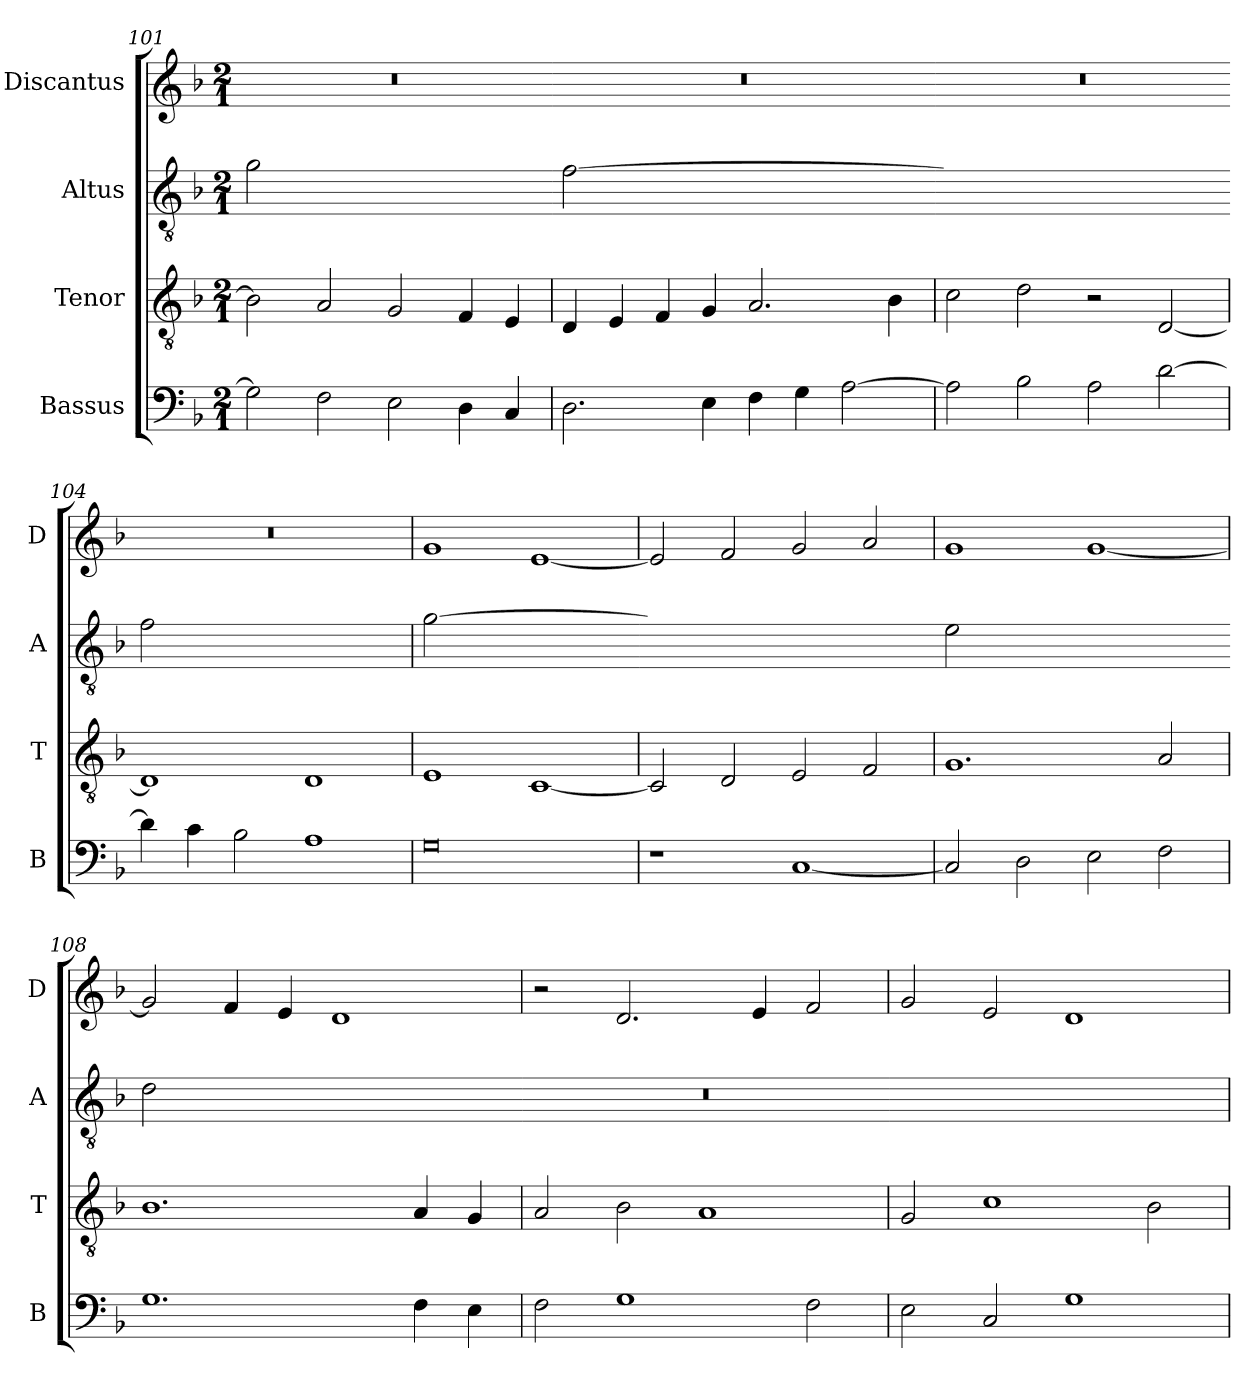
**kern	**kern	**kern	**kern
*part4	*part3	*part2	*part1
*staff4	*staff3	*staff2	*staff1
*I"Bassus	*I"Tenor	*I"Altus	*I"Discantus
*I'B	*I'T	*I'A	*I'D
*clefF4	*clefGv2	*clefGv2	*clefG2
*k[b-]	*k[b-]	*k[b-]	*k[b-]
*M2/1	*M2/1	*M2/1	*M2/1
=101	=101	=101	=101
!	!	!LO:N:vis=2	!
2G\]	2B-\]	0g	0r
2F\	2A/	.	.
2E\	2G/	.	.
4D\	4F/	.	.
4C/	4E/	.	.
=102	=102	=102-	=102
!	!	!LO:N:vis=2	!
2.D\	4D/	[0f	0r
.	4E/	.	.
.	4F/	.	.
4E\	4G/	.	.
4F\	2.A/	.	.
4G\	.	.	.
[2A\	.	.	.
.	4B-\	.	.
=103	=103	=103-	=103
!	!	!LO:N:vis=2	!
2A\]	2c\	0fyy]	0r
2B-\	2d\	.	.
2A\	2r	.	.
[2d\	[2D/	.	.
=104	=104	=104-	=104
!	!	!LO:N:vis=2	!
4d\]	1D]	0f	0r
4c\	.	.	.
2B-\	.	.	.
1A	1D	.	.
=105	=105	=105	=105
!	!	!LO:N:vis=2	!
0G	1E	[0g	1g
.	[1C	.	[1e
=106	=106	=106-	=106
!	!	!LO:N:vis=2	!
1r	2C/]	0gyy]	2e/]
.	2D/	.	2f/
[1C	2E/	.	2g/
.	2F/	.	2a/
=107	=107	=107-	=107
!	!	!LO:N:vis=2	!
2C/]	1.G	0e	1g
2D\	.	.	.
2E\	.	.	[1g
2F\	2A/	.	.
=108	=108	=108-	=108
!	!	!LO:N:vis=2	!
1.G	1.B-	0d	2g/]
.	.	.	4f/
.	.	.	4e/
.	.	.	1d
4F\	4A/	.	.
4E\	4G/	.	.
=109	=109	=109-	=109
!	!	!LO:N:vis=2	!
2F\	2A/	0r	2r
1G	2B-\	.	2.d/
.	1A	.	.
.	.	.	4e/
2F\	.	.	2f/
=110	=110	=110-	=110
!	!	!LO:N:vis=2	!
2E\	2G/	0ryy	2g/
2C/	1c	.	2e/
1G	.	.	1d
.	2B-\	.	.
=	=	=	=
*-	*-	*-	*-
